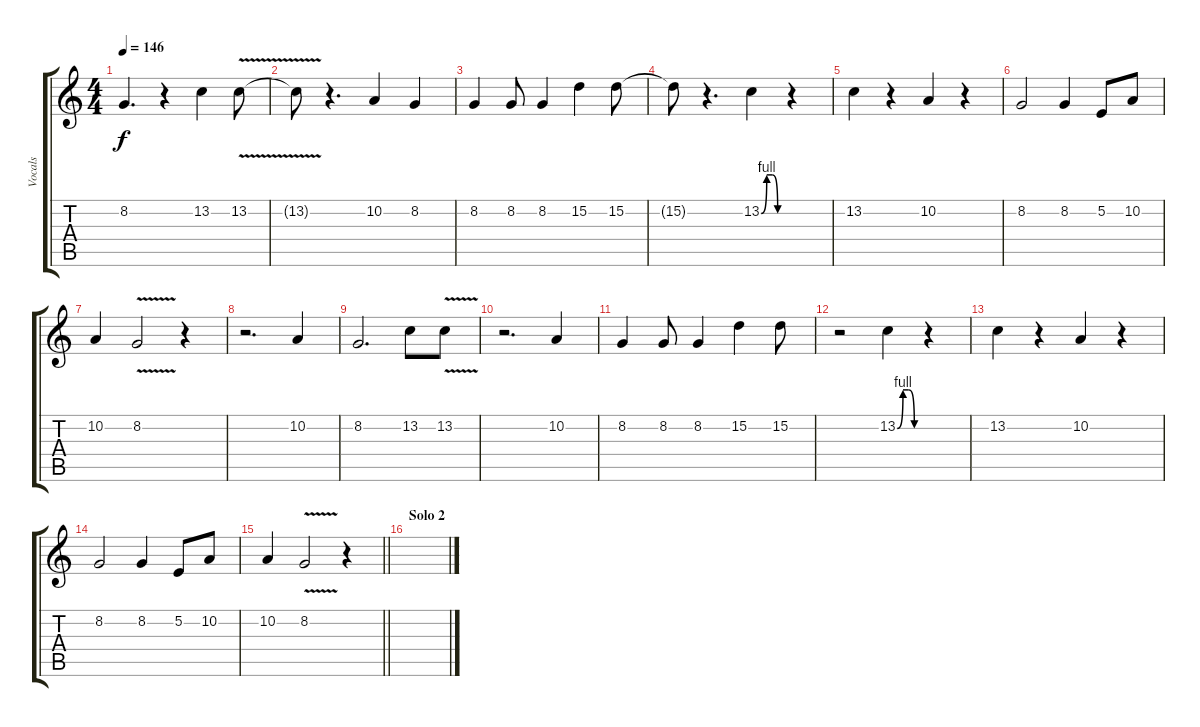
\track ("Vocals" "Vocals") {instrument lead2sawtooth}
\staff {score tabs}
\tuning (E4 B3 G3 D3 A2 E2) {hide}
\ts (4 4)
\tempo 146
\clef g2
\ks c
8.2{t}.4{d dy f} r.4 13.2.4 13.2{v}.8 |
13.2{t}.8 r.4{d} 10.2.4 8.2.4 |
8.2.4 8.2.8 8.2.4 15.2.4 15.2.8 |
15.2{t}.8 r.4{d} 13.2{be (custom 0 0 15 4 30 4 45 0 60 0)}.4 r.4 |
13.2.4 r.4 10.2.4 r.4 |
8.2.2 8.2.4 5.2.8 10.2.8 |
10.2.4 8.2{v}.2 r.4 |
r.2{d} 10.2.4 |
8.2.2{d} 13.2.8 13.2{v}.8 |
r.2{d} 10.2.4 |
8.2.4 8.2.8 8.2.4 15.2.4 15.2.8 |
r.2 13.2{be (custom 0 0 15 4 30 4 45 0 60 0)}.4 r.4 |
13.2.4 r.4 10.2.4 r.4 |
8.2.2 8.2.4 5.2.8 10.2.8 |
\barLineRight lightlight
10.2.4 8.2{v}.2 r.4 |
\section ("" "Solo 2")
